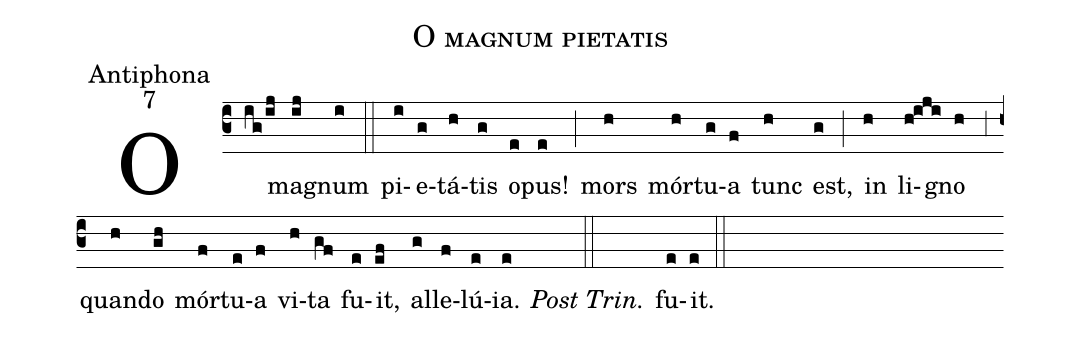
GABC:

name:O magnum pietatis;
office-part:Antiphona;
mode:7;
%%
(c3) O(ig/ij) ma(ij)gnum(i) (::)
pi(i)e(g)tá(h)tis(g) o(e)pus!(e) (;) mors(h) mór(h)tu(g)a(f) tunc(h) est,(g) (;) in(h) li(h!iji)gno(h) (,3) quan(h)do(gh) mór(f)tu(e)a(f) vi(h)ta(gf) fu(e)it,(ef) al(g)le(f)lú(e)ia.(e) <i>Post Trin.</i>(::) fu(e)it.(e) (::)
